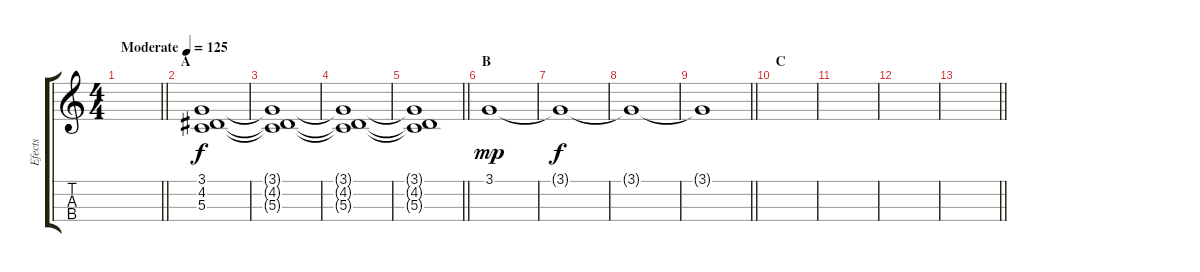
\track ("Efects" "Efects") {instrument pad2warm}
\staff {score tabs}
\tuning (E4 B3 G3 D3) {hide}
\ts (4 4)
\tempo (125 "Moderate")
\clef g2
\barLineRight lightlight
\ks c
|
\section ("" "A")
(3.1 4.2 5.3).1 |
(3.1{t} 4.2{t} 5.3{t}).1{dy f} |
(3.1{t} 4.2{t} 5.3{t}).1 |
\barLineRight lightlight
(3.1{t} 4.2{t} 5.3{t}).1 |
\section ("" "B")
3.1.1{dy mp} |
3.1{t}.1{dy f} |
3.1{t}.1 |
\barLineRight lightlight
3.1{t}.1 |
\section ("" "C")
|
|
|
\barLineRight lightlight
